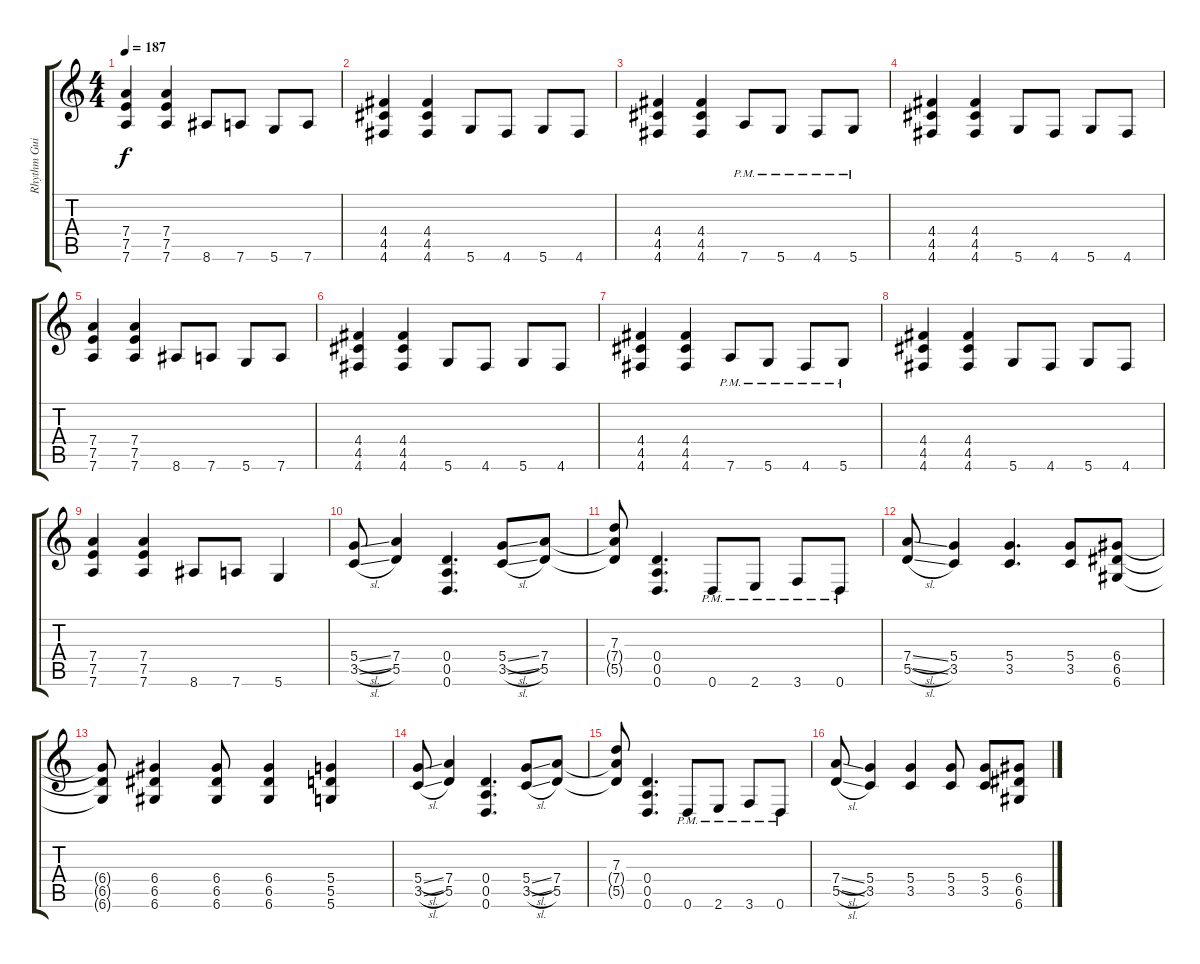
\track ("Rhythm Guitar" "Rhythm Gui") {instrument acousticguitarsteel}
\staff {score tabs}
\tuning (E4 B3 G3 D3 A2 D2) {hide}
\ts (4 4)
\tempo 187
\clef g2
\ks c
(7.4 7.5 7.6).4{dy f} (7.4 7.5 7.6).4 8.6.8 7.6.8 5.6.8 7.6.8 |
(4.4 4.5 4.6).4 (4.4 4.5 4.6).4 5.6.8 4.6.8 5.6.8 4.6.8 |
(4.4 4.5 4.6).4 (4.4 4.5 4.6).4 7.6{pm}.8 5.6{pm}.8 4.6{pm}.8 5.6{pm}.8 |
(4.4 4.5 4.6).4 (4.4 4.5 4.6).4 5.6.8 4.6.8 5.6.8 4.6.8 |
(7.4 7.5 7.6).4 (7.4 7.5 7.6).4 8.6.8 7.6.8 5.6.8 7.6.8 |
(4.4 4.5 4.6).4 (4.4 4.5 4.6).4 5.6.8 4.6.8 5.6.8 4.6.8 |
(4.4 4.5 4.6).4 (4.4 4.5 4.6).4 7.6{pm}.8 5.6{pm}.8 4.6{pm}.8 5.6{pm}.8 |
(4.4 4.5 4.6).4 (4.4 4.5 4.6).4 5.6.8 4.6.8 5.6.8 4.6.8 |
(7.4 7.5 7.6).4 (7.4 7.5 7.6).4 8.6.8 7.6.8 5.6.4 |
(5.4{sl} 3.5{sl}).8 (7.4 5.5).4 (0.4 0.5 0.6).4{d} (5.4{sl} 3.5{sl}).8 (7.4 5.5).8 |
(7.3 7.4{t} 5.5{t}).8 (0.4 0.5 0.6).4{d} 0.6{pm}.8 2.6{pm}.8 3.6{pm}.8 0.6{pm}.8 |
(7.4{sl} 5.5{sl}).8 (5.4 3.5).4 (5.4 3.5).4{d} (5.4 3.5).8 (6.4 6.5 6.6).8 |
(6.4{t} 6.5{t} 6.6{t}).8 (6.4 6.5 6.6).4 (6.4 6.5 6.6).8 (6.4 6.5 6.6).4 (5.4 5.5 5.6).4 |
(5.4{sl} 3.5{sl}).8 (7.4 5.5).4 (0.4 0.5 0.6).4{d} (5.4{sl} 3.5{sl}).8 (7.4 5.5).8 |
(7.3 7.4{t} 5.5{t}).8 (0.4 0.5 0.6).4{d} 0.6{pm}.8 2.6{pm}.8 3.6{pm}.8 0.6{pm}.8 |
(7.4{sl} 5.5{sl}).8 (5.4 3.5).4 (5.4 3.5).4 (5.4 3.5).8 (5.4 3.5).8 (6.4 6.5 6.6).8
